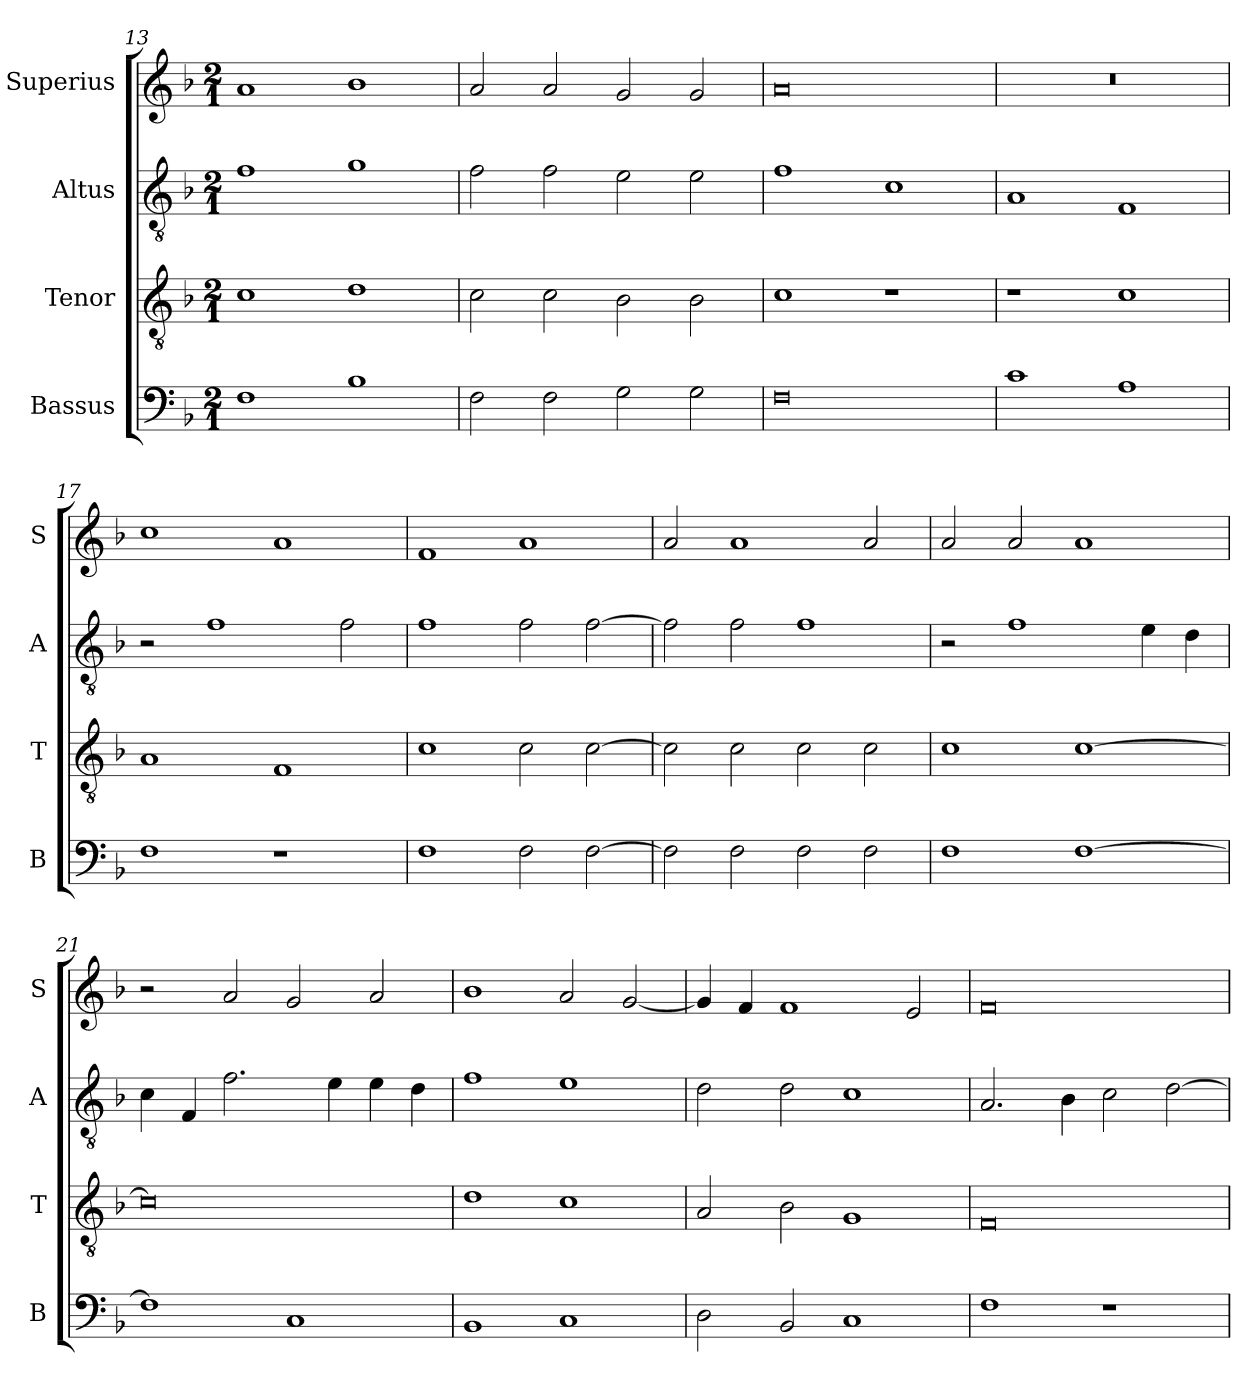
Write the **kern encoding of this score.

**kern	**kern	**kern	**kern
*part4	*part3	*part2	*part1
*staff4	*staff3	*staff2	*staff1
*I"Bassus	*I"Tenor	*I"Altus	*I"Superius
*I'B	*I'T	*I'A	*I'S
*clefF4	*clefGv2	*clefGv2	*clefG2
*k[b-]	*k[b-]	*k[b-]	*k[b-]
*M2/1	*M2/1	*M2/1	*M2/1
=13	=13	=13	=13
1F	1c	1f	1a
1B-	1d	1g	1b-
=14	=14	=14	=14
2F\	2c\	2f\	2a/
2F\	2c\	2f\	2a/
2G\	2B-\	2e\	2g/
2G\	2B-\	2e\	2g/
=15	=15	=15	=15
0F	1c	1f	0a
.	1r	1c	.
=16	=16	=16	=16
1c	1r	1A	0r
1A	1c	1F	.
=17	=17	=17	=17
1F	1A	2r	1cc
.	.	1f	.
1r	1F	.	1a
.	.	2f\	.
=18	=18	=18	=18
1F	1c	1f	1f
2F\	2c\	2f\	1a
[2F\	[2c\	[2f\	.
=19	=19	=19	=19
2F\]	2c\]	2f\]	2a/
2F\	2c\	2f\	1a
2F\	2c\	1f	.
2F\	2c\	.	2a/
=20	=20	=20	=20
1F	1c	2r	2a/
.	.	1f	2a/
[1F	[1c	.	1a
.	.	4e\	.
.	.	4d\	.
=21	=21	=21	=21
1F]	0c]	4c\	2r
.	.	4F/	.
.	.	2.f\	2a/
1C	.	.	2g/
.	.	4e\	.
.	.	4e\	2a/
.	.	4d\	.
=22	=22	=22	=22
1BB-	1d	1f	1b-
1C	1c	1e	2a/
.	.	.	[2g/
=23	=23	=23	=23
2D\	2A/	2d\	4g/]
.	.	.	4f/
2BB-/	2B-\	2d\	1f
1C	1G	1c	.
.	.	.	2e/
=24	=24	=24	=24
1F	0F	2.A/	0f
.	.	4B-\	.
1r	.	2c\	.
.	.	[2d\	.
=	=	=	=
*-	*-	*-	*-
